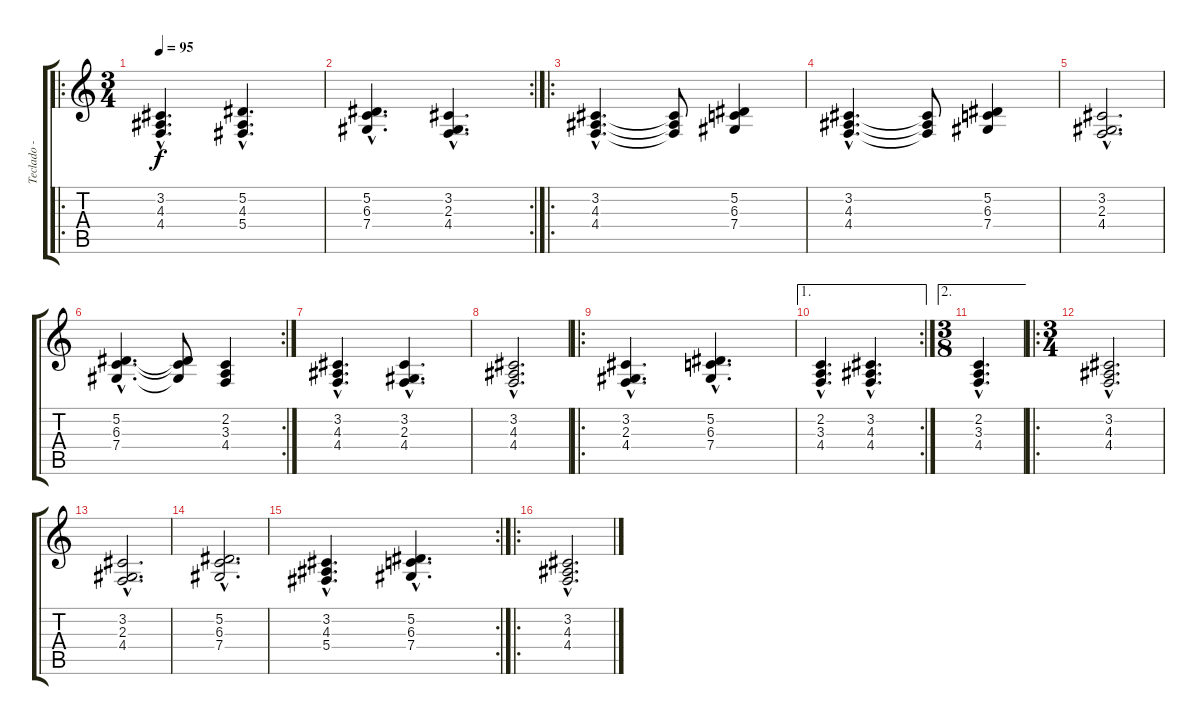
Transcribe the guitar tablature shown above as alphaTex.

\track ("Teclado - Mao Esquerda" "Teclado - ") {instrument stringensemble1}
\staff {score tabs}
\tuning (Eb4 Bb3 Gb3 Db3 Ab2 Eb2) {hide}
\ro
\ts (3 4)
\tempo 95
\clef g2
\ks c
(3.2{hac} 4.3{hac} 4.4{hac}).4{d dy f} (5.2{hac} 4.3{hac} 5.4{hac}).4{d} |
\rc 2
(5.2{hac} 6.3{hac} 7.4{hac}).4{d} (3.2{hac} 2.3{hac} 4.4{hac}).4{d} |
\ro
(3.2{hac} 4.3{hac} 4.4{hac}).4{d} (3.2{t} 4.3{t} 4.4{t}).8 (5.2 6.3 7.4).4 |
(3.2{hac} 4.3{hac} 4.4{hac}).4{d} (3.2{t} 4.3{t} 4.4{t}).8 (5.2 6.3 7.4).4 |
(3.2{hac} 2.3{hac} 4.4{hac}).2{d} |
\rc 2
(5.2{hac} 6.3{hac} 7.4{hac}).4{d} (5.2{t} 6.3{t} 7.4{t}).8 (2.2 3.3 4.4).4 |
(3.2{hac} 4.3{hac} 4.4{hac}).4{d} (3.2{hac} 2.3{hac} 4.4{hac}).4{d} |
(3.2{hac} 4.3{hac} 4.4{hac}).2{d} |
\ro
(3.2{hac} 2.3{hac} 4.4{hac}).4{d} (5.2{hac} 6.3{hac} 7.4{hac}).4{d} |
\ae 1
\rc 2
(2.2{hac} 3.3{hac} 4.4{hac}).4{d} (3.2{hac} 4.3{hac} 4.4{hac}).4{d} |
\ae 2
\ts (3 8)
(2.2{hac} 3.3{hac} 4.4).4{d} |
\ro
\ts (3 4)
(3.2{hac} 4.3{hac} 4.4{hac}).2{d} |
(3.2{hac} 2.3{hac} 4.4{hac}).2{d} |
(5.2{hac} 6.3{hac} 7.4{hac}).2{d} |
\rc 2
(3.2{hac} 4.3{hac} 5.4{hac}).4{d} (5.2{hac} 6.3{hac} 7.4{hac}).4{d} |
\ro
(3.2{hac} 4.3{hac} 4.4{hac}).2{d}
